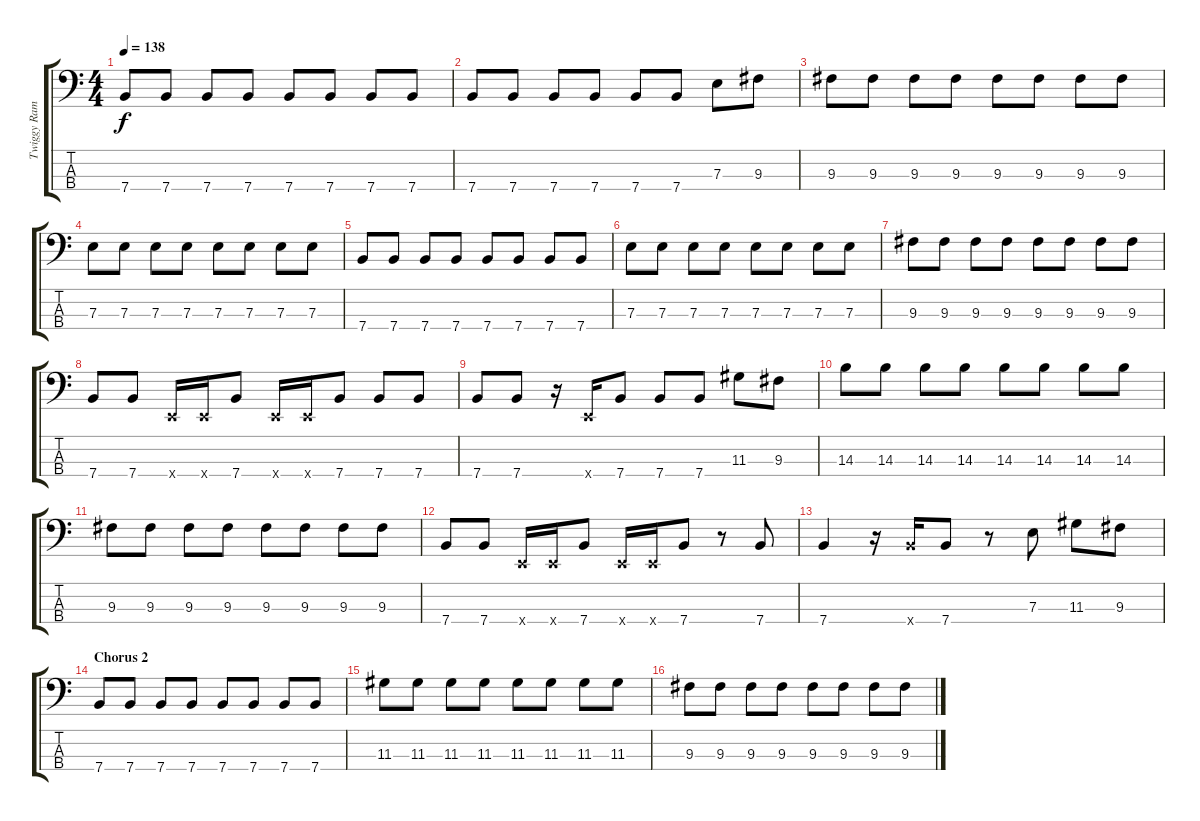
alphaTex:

\track ("Twiggy Ramirez [Bass]" "Twiggy Ram") {instrument electricbasspick}
\staff {score tabs}
\tuning (G2 D2 A1 E1) {hide}
\ts (4 4)
\tempo 138
\clef f4
\ks c
7.4.8{dy f} 7.4.8 7.4.8 7.4.8 7.4.8 7.4.8 7.4.8 7.4.8 |
7.4.8 7.4.8 7.4.8 7.4.8 7.4.8 7.4.8 7.3.8 9.3.8 |
9.3.8 9.3.8 9.3.8 9.3.8 9.3.8 9.3.8 9.3.8 9.3.8 |
7.3.8 7.3.8 7.3.8 7.3.8 7.3.8 7.3.8 7.3.8 7.3.8 |
7.4.8 7.4.8 7.4.8 7.4.8 7.4.8 7.4.8 7.4.8 7.4.8 |
7.3.8 7.3.8 7.3.8 7.3.8 7.3.8 7.3.8 7.3.8 7.3.8 |
9.3.8 9.3.8 9.3.8 9.3.8 9.3.8 9.3.8 9.3.8 9.3.8 |
7.4.8 7.4.8 0.4{x}.16 0.4{x}.16 7.4.8 0.4{x}.16 0.4{x}.16 7.4.8 7.4.8 7.4.8 |
7.4.8 7.4.8 r.16 0.4{x}.16 7.4.8 7.4.8 7.4.8 11.3.8 9.3.8 |
14.3.8 14.3.8 14.3.8 14.3.8 14.3.8 14.3.8 14.3.8 14.3.8 |
9.3.8 9.3.8 9.3.8 9.3.8 9.3.8 9.3.8 9.3.8 9.3.8 |
7.4.8 7.4.8 0.4{x}.16 0.4{x}.16 7.4.8 0.4{x}.16 0.4{x}.16 7.4.8 r.8 7.4.8 |
7.4.4 r.16 7.4{x}.16 7.4.8 r.8 7.3.8 11.3.8 9.3.8 |
\section ("" "Chorus 2")
7.4.8 7.4.8 7.4.8 7.4.8 7.4.8 7.4.8 7.4.8 7.4.8 |
11.3.8 11.3.8 11.3.8 11.3.8 11.3.8 11.3.8 11.3.8 11.3.8 |
9.3.8 9.3.8 9.3.8 9.3.8 9.3.8 9.3.8 9.3.8 9.3.8
